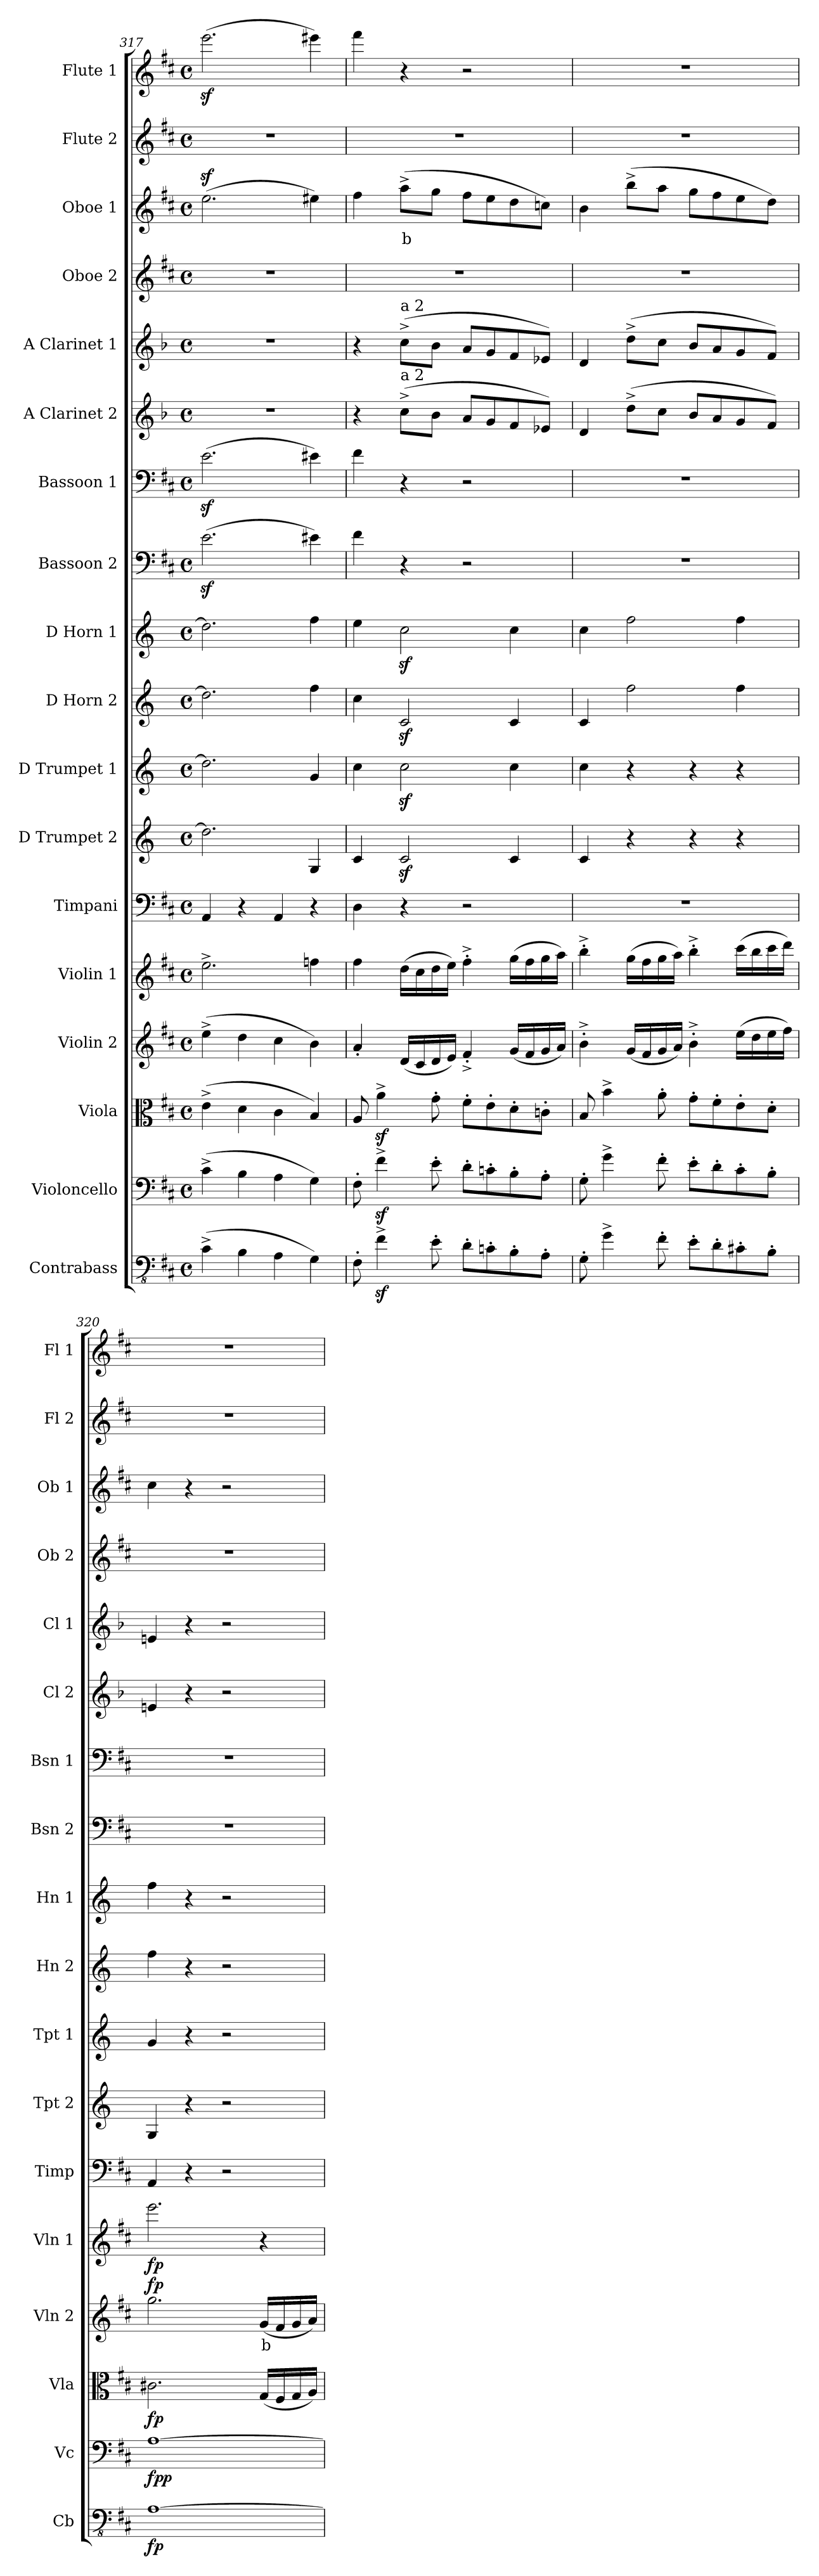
**kern	**dynam	**kern	**dynam	**kern	**dynam	**kern	**text	**dynam	**kern	**dynam	**kern	**kern	**kern	**kern	**kern	**kern	**kern	**kern	**kern	**kern	**kern	**text	**kern	**kern
*part18	*part18	*part17	*part17	*part16	*part16	*part15	*part15	*part15	*part14	*part14	*part13	*part12	*part11	*part10	*part9	*part8	*part7	*part6	*part5	*part4	*part3	*part3	*part2	*part1
*staff18	*staff18	*staff17	*staff17	*staff16	*staff16	*staff15	*staff15	*staff15	*staff14	*staff14	*staff13	*staff12	*staff11	*staff10	*staff9	*staff8	*staff7	*staff6	*staff5	*staff4	*staff3	*staff3	*staff2	*staff1
*I"Contrabass	*	*I"Violoncello	*	*I"Viola	*	*I"Violin 2	*	*	*I"Violin 1	*	*I"Timpani	*I"D Trumpet 2	*I"D Trumpet 1	*I"D Horn 2	*I"D Horn 1	*I"Bassoon 2	*I"Bassoon 1	*I"A Clarinet 2	*I"A Clarinet 1	*I"Oboe 2	*I"Oboe 1	*	*I"Flute 2	*I"Flute 1
*I'Cb	*	*I'Vc	*	*I'Vla	*	*I'Vln 2	*	*	*I'Vln 1	*	*I'Timp	*I'Tpt 2	*I'Tpt 1	*I'Hn 2	*I'Hn 1	*I'Bsn 2	*I'Bsn 1	*I'Cl 2	*I'Cl 1	*I'Ob 2	*I'Ob 1	*	*I'Fl 2	*I'Fl 1
*clefFv4	*	*clefF4	*	*clefC3	*	*clefG2	*	*	*clefG2	*	*clefF4	*clefG2	*clefG2	*clefG2	*clefG2	*clefF4	*clefF4	*clefG2	*clefG2	*clefG2	*clefG2	*	*clefG2	*clefG2
*	*	*	*	*	*	*	*	*	*	*	*	*ITrd-1c-2	*ITrd-1c-2	*ITrd6c10	*ITrd6c10	*	*	*ITrd2c3	*ITrd2c3	*	*	*	*	*
*k[f#c#]	*	*k[f#c#]	*	*k[f#c#]	*	*k[f#c#]	*	*	*k[f#c#]	*	*k[f#c#]	*k[f#c#]	*k[f#c#]	*k[f#c#]	*k[f#c#]	*k[f#c#]	*k[f#c#]	*k[f#c#]	*k[f#c#]	*k[f#c#]	*k[f#c#]	*	*k[f#c#]	*k[f#c#]
*M4/4	*	*M4/4	*	*M4/4	*	*M4/4	*	*	*M4/4	*	*M4/4	*M4/4	*M4/4	*M4/4	*M4/4	*M4/4	*M4/4	*M4/4	*M4/4	*M4/4	*M4/4	*	*M4/4	*M4/4
*met(c)	*	*met(c)	*	*met(c)	*	*met(c)	*	*	*met(c)	*	*met(c)	*met(c)	*met(c)	*met(c)	*met(c)	*met(c)	*met(c)	*met(c)	*met(c)	*met(c)	*met(c)	*	*met(c)	*met(c)
=317	=317	=317	=317	=317	=317	=317	=317	=317	=317	=317	=317	=317	=317	=317	=317	=317	=317	=317	=317	=317	=317	=317	=317	=317
(4C#^\	.	(4c#^\	.	(4e^\	.	(4ee^\	.	.	2.ee^\	.	4AA/	2.ee\]	2.ee\]	2.e\]	2.e\]	(2.ez<\	(2.ez<\	1r	1r	1r	(2.eez<\	.	1r	(2.eeez<\
4BB\	.	4B\	.	4d\	.	4dd\	.	.	.	.	4r	.	.	.	.	.	.	.	.	.	.	.	.	.
4AA\	.	4A\	.	4c#\	.	4cc#\	.	.	.	.	4AA/	.	.	.	.	.	.	.	.	.	.	.	.	.
4GG\)	.	4G\)	.	4B/)	.	4b\)	.	.	4ffn\	.	4r	4A/	4a/	4g\	4g\	4e#X\)	4e#X\)	.	.	.	4ee#X\)	.	.	4eee#X\)
=318	=318	=318	=318	=318	=318	=318	=318	=318	=318	=318	=318	=318	=318	=318	=318	=318	=318	=318	=318	=318	=318	=318	=318	=318
8FF#'\	.	8F#'\	.	8A/	.	4a'/	.	.	4ff#\	.	4D\	4d/	4dd\	4d\	4f#\	4f#\	4f#\	4r	4r	1r	4ff#\	.	1r	4fff#\
4F#z<^\	.	4f#z<^\	.	4az<^\	.	.	.	.	.	.	.	.	.	.	.	.	.	.	.	.	.	.	.	.
!	!	!	!	!	!	!	!	!	!	!	!	!	!	!	!	!	!	!	!LO:TX:a:t=a 2	!	!	!	!	!
!	!	!	!	!	!	!	!	!	!	!	!	!	!	!	!	!	!	!LO:TX:a:t=a 2	!	!	!	!	!	!
!	!	!	!	!	!	!	!	!	!	!	!	!	!	!	!	!	!	!	!	!	!	!LO:LY:b:color=#FF0000	!	!
.	.	.	.	.	.	(16d/LL	.	.	(16dd\LL	.	4r	2dz</	2ddz<\	2Dz</	2dz<\	4r	4r	(8a^\L	(8a^\L	.	(8aa^\L	b	.	4r
.	.	.	.	.	.	16c#/	.	.	16cc#\	.	.	.	.	.	.	.	.	.	.	.	.	.	.	.
8E'\	.	8e'\	.	8g'\	.	16d/	.	.	16dd\	.	.	.	.	.	.	.	.	8g\J	8g\J	.	8gg\J	.	.	.
.	.	.	.	.	.	16e/JJ)	.	.	16ee\JJ)	.	.	.	.	.	.	.	.	.	.	.	.	.	.	.
8D'\L	.	8d'\L	.	8f#'\L	.	4f#'^/	.	.	4ff#'^\	.	2r	.	.	.	.	2r	2r	8f#/L	8f#/L	.	8ff#\L	.	.	2r
8Cn'\	.	8cn'\	.	8e'\	.	.	.	.	.	.	.	.	.	.	.	.	.	8e/	8e/	.	8ee\	.	.	.
8BB'\	.	8B'\	.	8d'\	.	(16g/LL	.	.	(16gg\LL	.	.	4d/	4dd\	4D/	4d\	.	.	8d/	8d/	.	8dd\	.	.	.
.	.	.	.	.	.	16f#/	.	.	16ff#\	.	.	.	.	.	.	.	.	.	.	.	.	.	.	.
8AA'\J	.	8A'\J	.	8cn'\J	.	16g/	.	.	16gg\	.	.	.	.	.	.	.	.	8cn/J)	8cn/J)	.	8ccn\J)	.	.	.
.	.	.	.	.	.	16a/JJ)	.	.	16aa\JJ)	.	.	.	.	.	.	.	.	.	.	.	.	.	.	.
=319	=319	=319	=319	=319	=319	=319	=319	=319	=319	=319	=319	=319	=319	=319	=319	=319	=319	=319	=319	=319	=319	=319	=319	=319
8GG'\	.	8G'\	.	8B/	.	4b'^\	.	.	4bb'^\	.	1r	4d/	4dd\	4D/	4d\	1r	1r	4B/	4B/	1r	4b\	.	1r	1r
4G^\	.	4g^\	.	4b^\	.	.	.	.	.	.	.	.	.	.	.	.	.	.	.	.	.	.	.	.
.	.	.	.	.	.	(16g/LL	.	.	(16gg\LL	.	.	4r	4r	2g\	2g\	.	.	(8b^\L	(8b^\L	.	(8bb^\L	.	.	.
.	.	.	.	.	.	16f#/	.	.	16ff#\	.	.	.	.	.	.	.	.	.	.	.	.	.	.	.
8F#'\	.	8f#'\	.	8a'\	.	16g/	.	.	16gg\	.	.	.	.	.	.	.	.	8a\J	8a\J	.	8aa\J	.	.	.
.	.	.	.	.	.	16a/JJ)	.	.	16aa\JJ)	.	.	.	.	.	.	.	.	.	.	.	.	.	.	.
8E'\L	.	8e'\L	.	8g'\L	.	4b'^\	.	.	4bb'^\	.	.	4r	4r	.	.	.	.	8g/L	8g/L	.	8gg\L	.	.	.
8D'\	.	8d'\	.	8f#'\	.	.	.	.	.	.	.	.	.	.	.	.	.	8f#/	8f#/	.	8ff#\	.	.	.
8C#X'\	.	8c#'\	.	8e'\	.	(16ee\LL	.	.	(16ccc#\LL	.	.	4r	4r	4g\	4g\	.	.	8e/	8e/	.	8ee\	.	.	.
.	.	.	.	.	.	16dd\	.	.	16bb\	.	.	.	.	.	.	.	.	.	.	.	.	.	.	.
8BB'\J	.	8B'\J	.	8d'\J	.	16ee\	.	.	16ccc#\	.	.	.	.	.	.	.	.	8d/J)	8d/J)	.	8dd\J)	.	.	.
.	.	.	.	.	.	16ff#\JJ)	.	.	16ddd\JJ)	.	.	.	.	.	.	.	.	.	.	.	.	.	.	.
=320	=320	=320	=320	=320	=320	=320	=320	=320	=320	=320	=320	=320	=320	=320	=320	=320	=320	=320	=320	=320	=320	=320	=320	=320
!	!LO:DY:b	!	!LO:DY:b	!	!	!	!	!	!	!	!	!	!	!	!	!	!	!	!	!	!	!	!	!
!	!	!	!LO:DY:n=1:b	!	!LO:DY:b	!	!	!LO:DY:b	!	!LO:DY:b	!	!	!	!	!	!	!	!	!	!	!	!	!	!
[1AA	fp	[1A	fp p	2.c#X\	fp	2.gg\	.	fp	2.eee\	fp	4AA/	4A/	4a/	4g\	4g\	1r	1r	4c#X/	4c#X/	1r	4cc#\	.	1r	1r
.	.	.	.	.	.	.	.	.	.	.	4r	4r	4r	4r	4r	.	.	4r	4r	.	4r	.	.	.
.	.	.	.	.	.	.	.	.	.	.	2r	2r	2r	2r	2r	.	.	2r	2r	.	2r	.	.	.
!	!	!	!	!	!	!	!LO:LY:b:color=#FF0000	!	!	!	!	!	!	!	!	!	!	!	!	!	!	!	!	!
.	.	.	.	(16G/LL	.	(16g/LL	b	.	4r	.	.	.	.	.	.	.	.	.	.	.	.	.	.	.
.	.	.	.	16F#/	.	16f#/	.	.	.	.	.	.	.	.	.	.	.	.	.	.	.	.	.	.
.	.	.	.	16G/	.	16g/	.	.	.	.	.	.	.	.	.	.	.	.	.	.	.	.	.	.
.	.	.	.	16A/JJ)	.	16a/JJ)	.	.	.	.	.	.	.	.	.	.	.	.	.	.	.	.	.	.
=	=	=	=	=	=	=	=	=	=	=	=	=	=	=	=	=	=	=	=	=	=	=	=	=
*-	*-	*-	*-	*-	*-	*-	*-	*-	*-	*-	*-	*-	*-	*-	*-	*-	*-	*-	*-	*-	*-	*-	*-	*-
